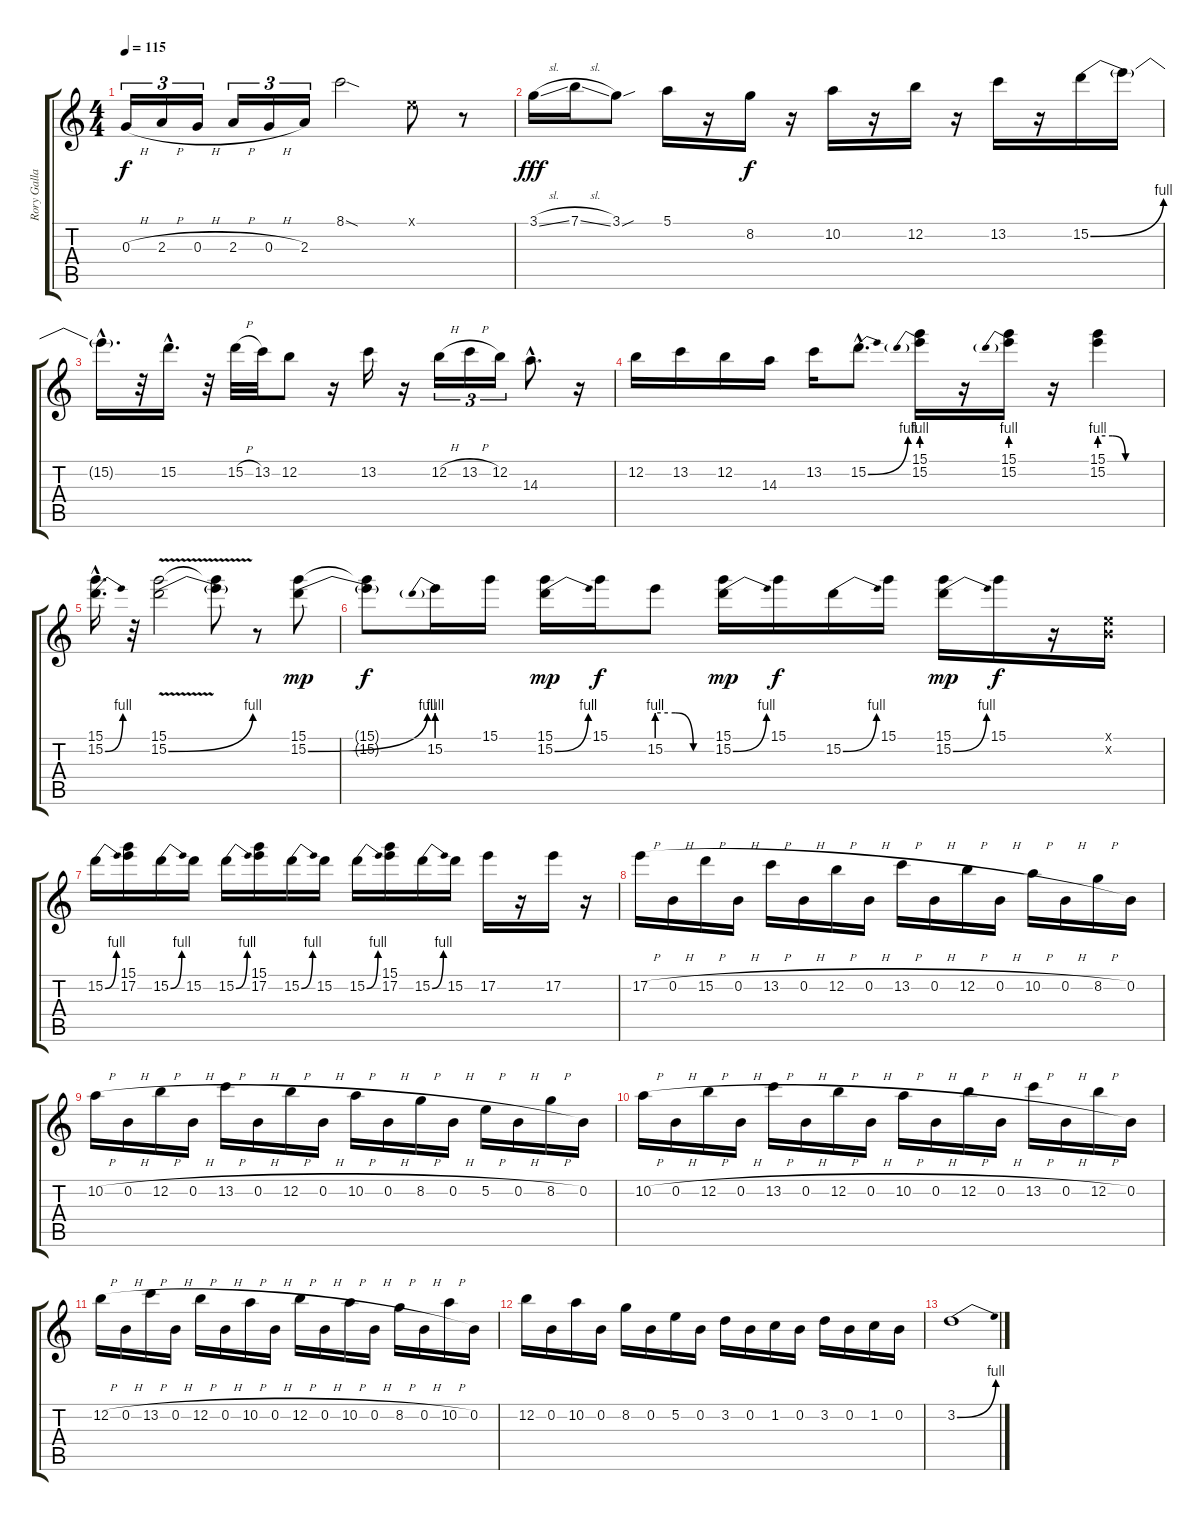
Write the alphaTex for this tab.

\track ("Rory Gallagher (Lead)" "Rory Galla") {instrument overdrivenguitar}
\staff {score tabs}
\tuning (E4 B3 G3 D3 A2 E2) {hide}
\ts (4 4)
\tempo 115
\clef g2
\ks c
0.3{h}.16{tu (3 2) dy f} 2.3{h}.16{tu (3 2)} 0.3{h}.16{tu (3 2)} 2.3{h}.16{tu (3 2)} 0.3{h}.16{tu (3 2)} 2.3.16{tu (3 2)} 8.1{sod}.2 0.1{x}.8 r.8 |
3.1{sl}.16{dy fff} 7.1{sl}.16 3.1{sou}.8 5.1.16 r.16 8.2.16{dy f} r.16 10.2.16 r.16 12.2.16 r.16 13.2.16 r.16 15.2{be (bend 0 0 60 4)}.16 15.2{t}.16 |
15.2{hac t}.16{d} r.32 15.2{hac}.16{d} r.32 15.2{h}.32 13.2.32 12.2.8 r.16 13.2.16 r.16 12.2{h}.16{tu (3 2)} 13.2{h}.16{tu (3 2)} 12.2.16{tu (3 2)} 14.3{hac}.8{d} r.16 |
12.2.16 13.2.16 12.2.16 14.3.16 13.2.16 15.2{be (bend 0 0 60 4) hac}.8{d} (15.1 15.2{be (prebend 0 4 60 4)}).16 r.16 (15.1 15.2{be (prebend 0 4 60 4)}).16 r.16 (15.1 15.2{be (custom 0 4 13 4 26 0 60 0)}).4 |
(15.1{hac} 15.2{be (bend 0 0 60 4) hac}).16{d} r.32 (15.1 15.2{be (bend 0 0 60 4) v}).2 (15.1{t} 15.2{t}).8 r.8 (15.1 15.2{be (bend 0 0 60 4)}).8{dy mp} |
(15.1{t} 15.2{t}).8{dy f} 15.2{be (prebend 0 4 60 4)}.16 15.1.16 (15.1 15.2{be (bend 0 0 60 4)}).16{dy mp} 15.1.16{dy f} 15.2{be (custom 0 4 20 4 40 0 60 0)}.8 (15.1 15.2{be (bend 0 0 60 4)}).16{dy mp} 15.1.16{dy f} 15.2{be (bend 0 0 60 4)}.16 15.1.16 (15.1 15.2{be (bend 0 0 60 4)}).16{dy mp} 15.1.16{dy f} r.16 (0.1{x} 0.2{x}).16 |
15.2{be (bend 0 0 60 4)}.16 (15.1 17.2).16 15.2{be (bend 0 0 60 4)}.16 15.2.16 15.2{be (bend 0 0 60 4)}.16 (15.1 17.2).16 15.2{be (bend 0 0 60 4)}.16 15.2.16 15.2{be (bend 0 0 60 4)}.16 (15.1 17.2).16 15.2{be (bend 0 0 60 4)}.16 15.2.16 17.2.16 r.16 17.2.16 r.16 |
17.2{h}.16{volume 6} 0.2{h}.16 15.2{h}.16 0.2{h}.16 13.2{h}.16 0.2{h}.16 12.2{h}.16 0.2{h}.16 13.2{h}.16 0.2{h}.16 12.2{h}.16 0.2{h}.16 10.2{h}.16 0.2{h}.16 8.2{h}.16 0.2.16 |
10.2{h}.16 0.2{h}.16 12.2{h}.16 0.2{h}.16 13.2{h}.16 0.2{h}.16 12.2{h}.16 0.2{h}.16 10.2{h}.16 0.2{h}.16 8.2{h}.16 0.2{h}.16 5.2{h}.16 0.2{h}.16 8.2{h}.16 0.2.16 |
10.2{h}.16 0.2{h}.16 12.2{h}.16 0.2{h}.16 13.2{h}.16 0.2{h}.16 12.2{h}.16 0.2{h}.16 10.2{h}.16 0.2{h}.16 12.2{h}.16 0.2{h}.16 13.2{h}.16 0.2{h}.16 12.2{h}.16 0.2.16 |
12.2{h}.16{volume 0} 0.2{h}.16 13.2{h}.16 0.2{h}.16 12.2{h}.16 0.2{h}.16 10.2{h}.16 0.2{h}.16 12.2{h}.16 0.2{h}.16 10.2{h}.16 0.2{h}.16 8.2{h}.16 0.2{h}.16 10.2{h}.16 0.2.16 |
12.2.16 0.2.16 10.2.16 0.2.16 8.2.16 0.2.16 5.2.16 0.2.16 3.2.16 0.2.16 1.2.16 0.2.16 3.2.16 0.2.16 1.2.16 0.2.16 |
3.2{be (bend 0 0 60 4)}.1
